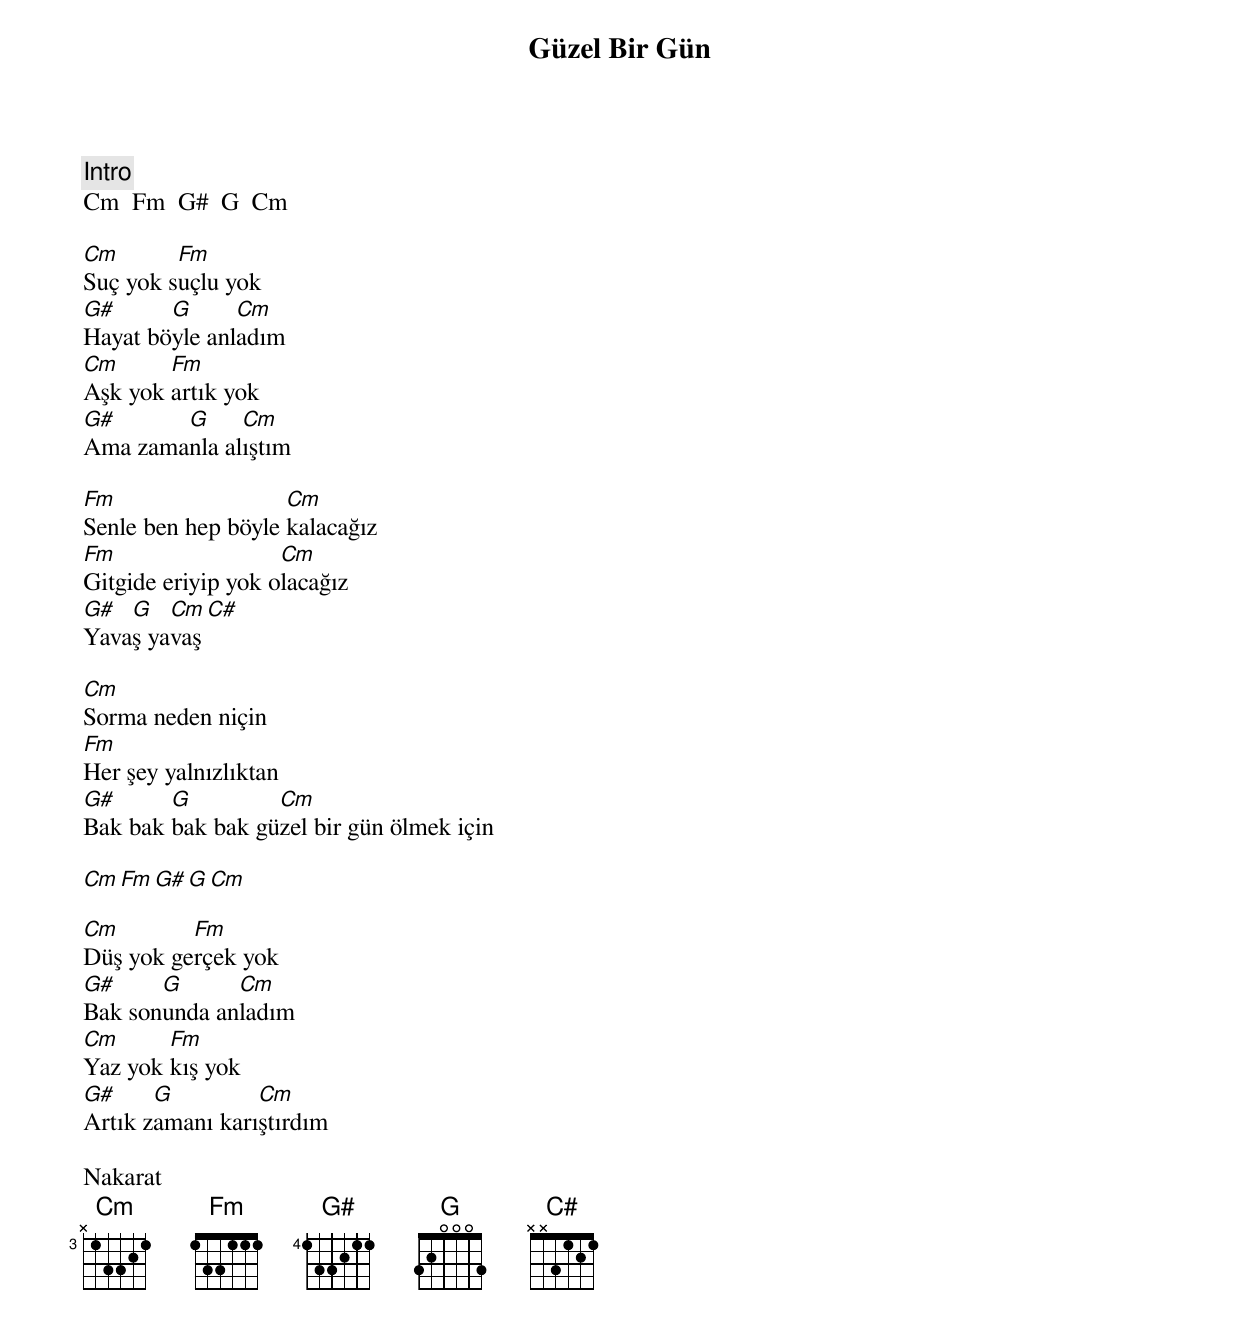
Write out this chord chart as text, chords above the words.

{title: Güzel Bir Gün}
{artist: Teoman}

Intro
Cm  Fm  G#  G  Cm

Cm       Fm
Suç yok suçlu yok
G#      G      Cm
Hayat böyle anladım
Cm      Fm
Aşk yok artık yok
G#      G     Cm
Ama zamanla alıştım

Fm                  Cm
Senle ben hep böyle kalacağız
Fm                  Cm
Gitgide eriyip yok olacağız
G#  G   Cm  C#
Yavaş yavaş

Cm
Sorma neden niçin
Fm
Her şey yalnızlıktan
G#      G         Cm
Bak bak bak bak güzel bir gün ölmek için

Cm  Fm  G#  G  Cm

Cm        Fm
Düş yok gerçek yok
G#     G      Cm
Bak sonunda anladım
Cm      Fm
Yaz yok kış yok
G#     G         Cm
Artık zamanı karıştırdım

Nakarat
